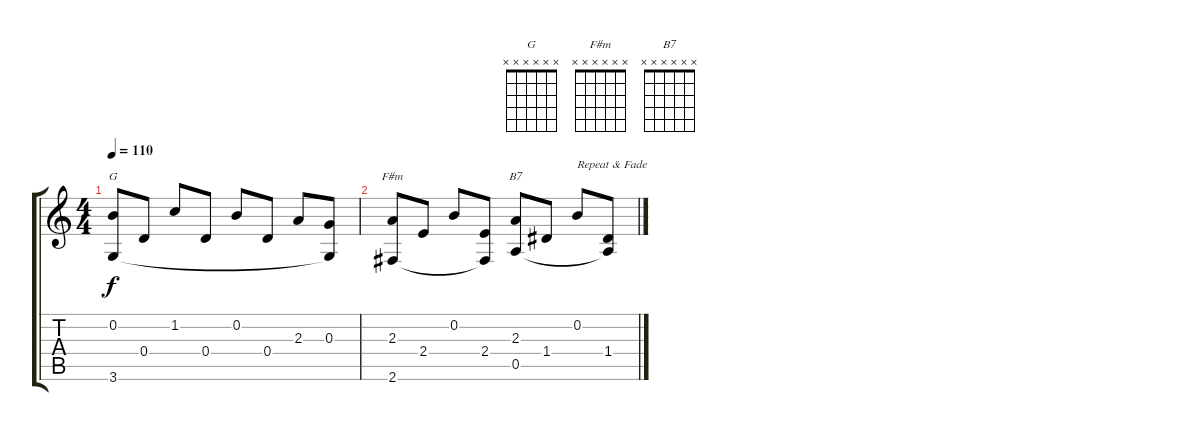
\track "" {instrument acousticguitarnylon}
\staff {score tabs}
\tuning (E4 B3 G3 D3 A2 E2) {hide}
\chord ("G" x x x x x x) {firstfret 0}
\chord ("F#m" x x x x x x) {firstfret 0}
\chord ("B7" x x x x x x) {firstfret 0}
\ts (4 4)
\tempo 110
\clef g2
\ks c
(0.2 3.6).8{ch "G" dy f} 0.4.8 1.2.8 0.4.8 0.2.8 0.4.8 2.3.8 (0.3 3.6{t}).8 |
(2.3 2.6).8{ch "F#m"} 2.4.8 0.2.8 (2.4 2.6{t}).8 (2.3 0.5{t}).8{ch "B7"} 1.4.8 0.2.8{txt "Repeat & Fade"} (1.4 0.5{t}).8
